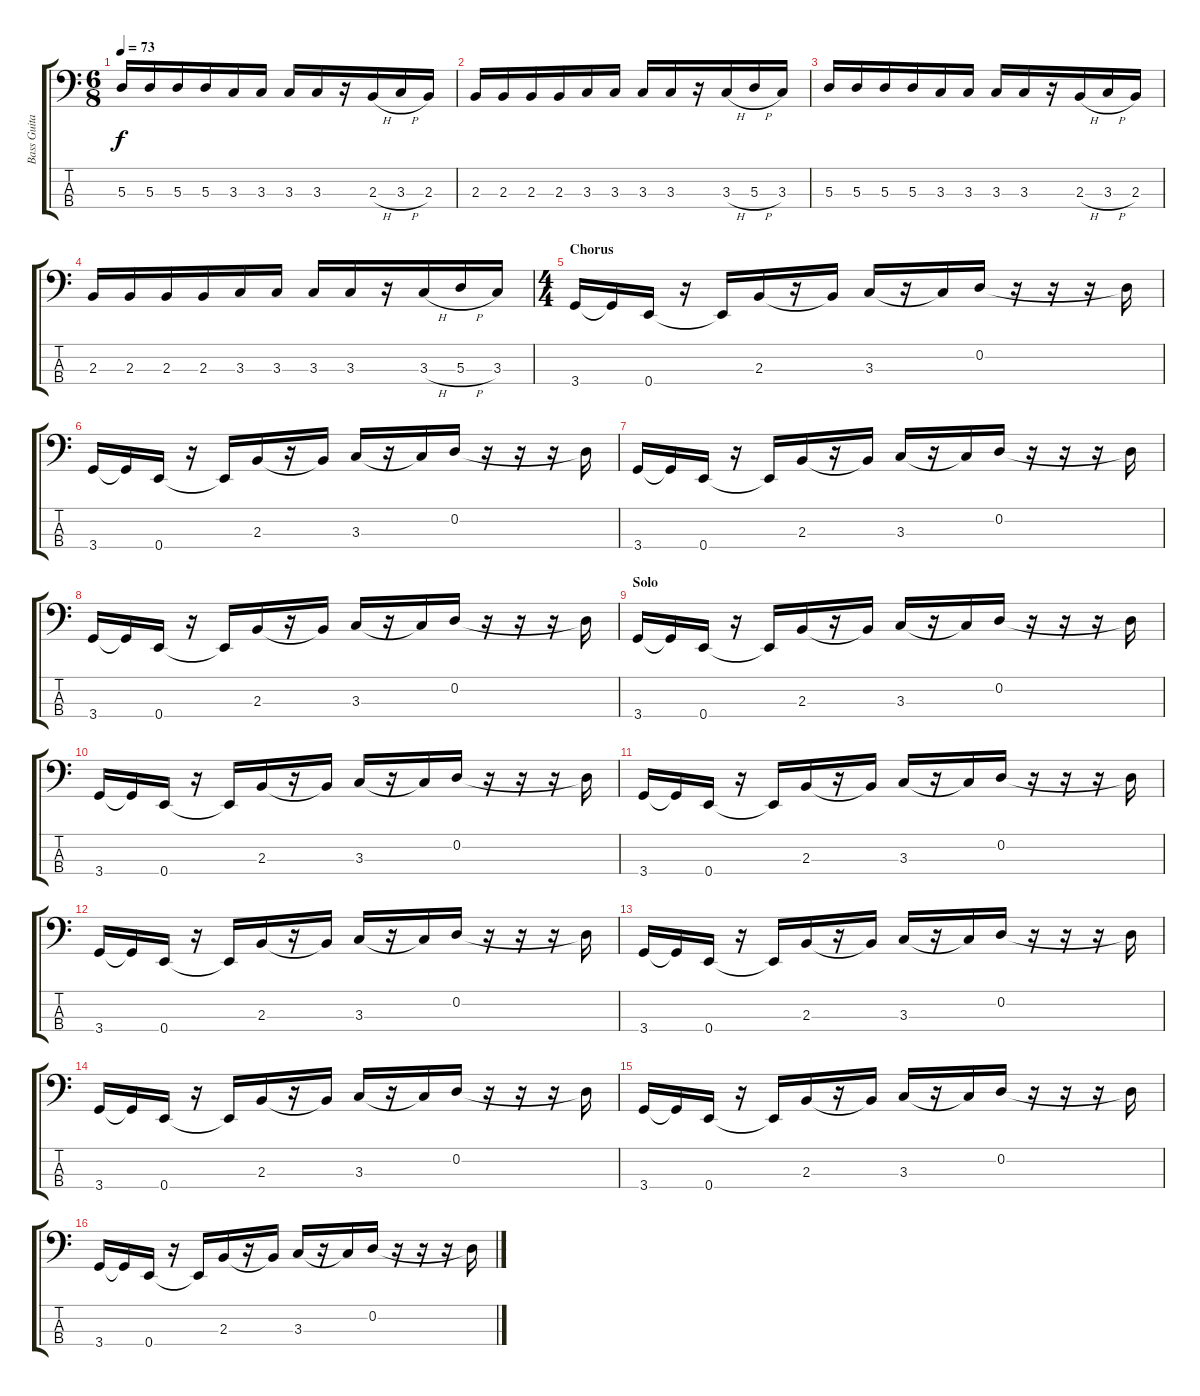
\track ("Bass Guitar" "Bass Guita") {instrument electricbassfinger}
\staff {score tabs}
\tuning (G2 D2 A1 E1) {hide}
\ts (6 8)
\tempo 73
\clef f4
\ks c
5.3.16{dy f} 5.3.16 5.3.16 5.3.16 3.3.16 3.3.16 3.3.16 3.3.16 r.16 2.3{h}.16 3.3{h}.16 2.3.16 |
2.3.16 2.3.16 2.3.16 2.3.16 3.3.16 3.3.16 3.3.16 3.3.16 r.16 3.3{h}.16 5.3{h}.16 3.3.16 |
5.3.16 5.3.16 5.3.16 5.3.16 3.3.16 3.3.16 3.3.16 3.3.16 r.16 2.3{h}.16 3.3{h}.16 2.3.16 |
2.3.16 2.3.16 2.3.16 2.3.16 3.3.16 3.3.16 3.3.16 3.3.16 r.16 3.3{h}.16 5.3{h}.16 3.3.16 |
\ts (4 4)
\section ("" "Chorus")
3.4.16 3.4{t}.16 0.4.16 r.16 0.4{t}.16 2.3.16 r.16 2.3{t}.16 3.3.16 r.16 3.3{t}.16 0.2.16 r.16 r.16 r.16 0.2{t}.16 |
3.4.16 3.4{t}.16 0.4.16 r.16 0.4{t}.16 2.3.16 r.16 2.3{t}.16 3.3.16 r.16 3.3{t}.16 0.2.16 r.16 r.16 r.16 0.2{t}.16 |
3.4.16 3.4{t}.16 0.4.16 r.16 0.4{t}.16 2.3.16 r.16 2.3{t}.16 3.3.16 r.16 3.3{t}.16 0.2.16 r.16 r.16 r.16 0.2{t}.16 |
3.4.16 3.4{t}.16 0.4.16 r.16 0.4{t}.16 2.3.16 r.16 2.3{t}.16 3.3.16 r.16 3.3{t}.16 0.2.16 r.16 r.16 r.16 0.2{t}.16 |
\section ("" "Solo")
3.4.16 3.4{t}.16 0.4.16 r.16 0.4{t}.16 2.3.16 r.16 2.3{t}.16 3.3.16 r.16 3.3{t}.16 0.2.16 r.16 r.16 r.16 0.2{t}.16 |
3.4.16 3.4{t}.16 0.4.16 r.16 0.4{t}.16 2.3.16 r.16 2.3{t}.16 3.3.16 r.16 3.3{t}.16 0.2.16 r.16 r.16 r.16 0.2{t}.16 |
3.4.16 3.4{t}.16 0.4.16 r.16 0.4{t}.16 2.3.16 r.16 2.3{t}.16 3.3.16 r.16 3.3{t}.16 0.2.16 r.16 r.16 r.16 0.2{t}.16 |
3.4.16 3.4{t}.16 0.4.16 r.16 0.4{t}.16 2.3.16 r.16 2.3{t}.16 3.3.16 r.16 3.3{t}.16 0.2.16 r.16 r.16 r.16 0.2{t}.16 |
3.4.16 3.4{t}.16 0.4.16 r.16 0.4{t}.16 2.3.16 r.16 2.3{t}.16 3.3.16 r.16 3.3{t}.16 0.2.16 r.16 r.16 r.16 0.2{t}.16 |
3.4.16 3.4{t}.16 0.4.16 r.16 0.4{t}.16 2.3.16 r.16 2.3{t}.16 3.3.16 r.16 3.3{t}.16 0.2.16 r.16 r.16 r.16 0.2{t}.16 |
3.4.16 3.4{t}.16 0.4.16 r.16 0.4{t}.16 2.3.16 r.16 2.3{t}.16 3.3.16 r.16 3.3{t}.16 0.2.16 r.16 r.16 r.16 0.2{t}.16 |
3.4.16 3.4{t}.16 0.4.16 r.16 0.4{t}.16 2.3.16 r.16 2.3{t}.16 3.3.16 r.16 3.3{t}.16 0.2.16 r.16 r.16 r.16 0.2{t}.16
